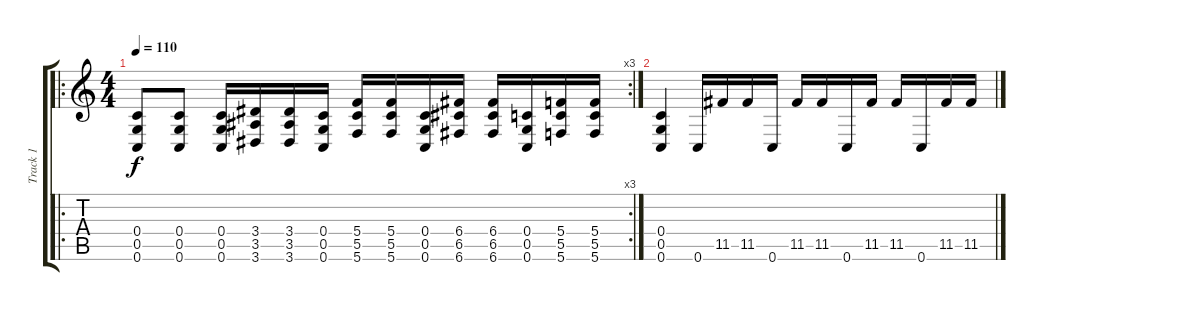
\track ("Track 1" "Track 1") {instrument distortionguitar}
\staff {score tabs}
\tuning (E4 C4 G3 C3 G2 C2) {hide}
\ro
\rc 3
\ts (4 4)
\tempo 110
\clef g2
\ks c
(0.4 0.5 0.6).8{dy f} (0.4 0.5 0.6).8 (0.4 0.5 0.6).16 (3.4 3.5 3.6).16 (3.4 3.5 3.6).16 (0.4 0.5 0.6).16 (5.4 5.5 5.6).16 (5.4 5.5 5.6).16 (0.4 0.5 0.6).16 (6.4 6.5 6.6).16 (6.4 6.5 6.6).16 (0.4 0.5 0.6).16 (5.4 5.5 5.6).16 (5.4 5.5 5.6).16 |
(0.4 0.5 0.6).4 0.6.16 11.5.16 11.5.16 0.6.16 11.5.16 11.5.16 0.6.16 11.5.16 11.5.16 0.6.16 11.5.16 11.5.16
